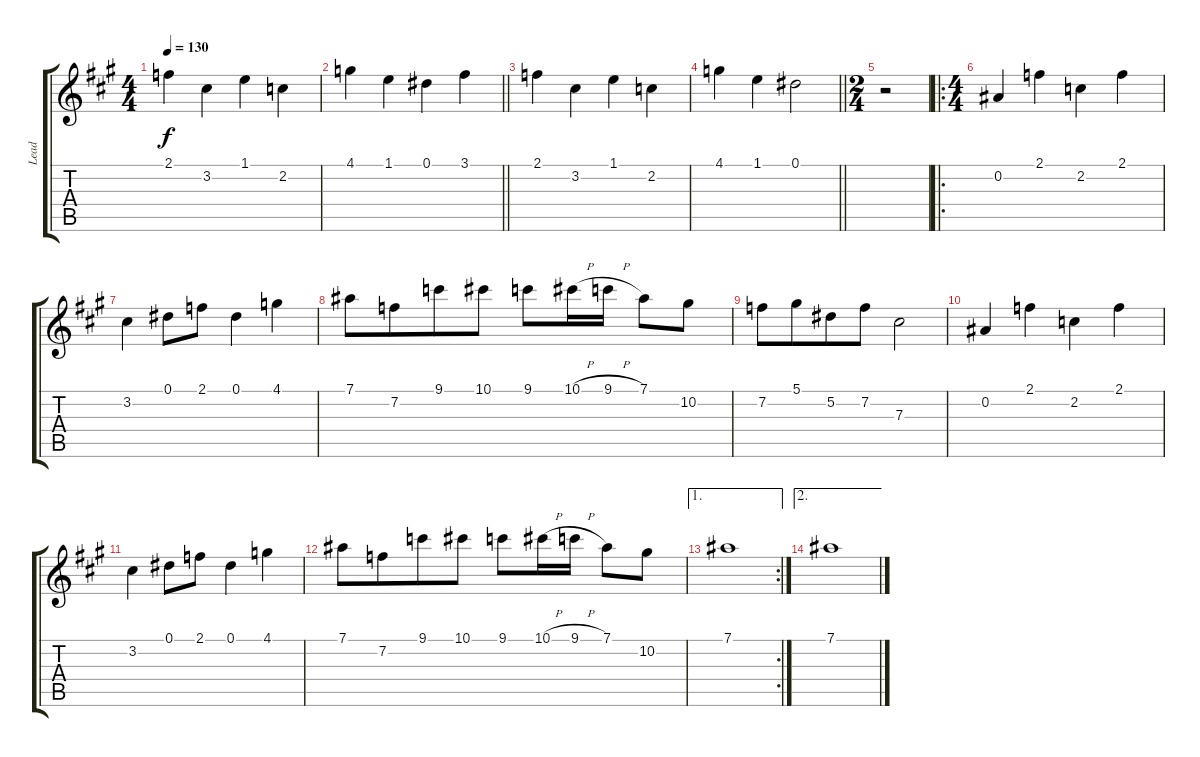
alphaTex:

\track ("Lead" "Lead") {instrument electricguitarclean}
\staff {score tabs}
\tuning (Eb4 Bb3 Gb3 Db3 Ab2 Eb2) {hide}
\ts (4 4)
\tempo 130
\clef g2
\ks a
2.1.4{dy f} 3.2.4 1.1.4 2.2.4 |
\barLineRight lightlight
4.1.4 1.1.4 0.1.4 3.1.4 |
2.1.4 3.2.4 1.1.4 2.2.4 |
\barLineRight lightlight
4.1.4 1.1.4 0.1.2 |
\ts (2 4)
r.2 |
\ro
\ts (4 4)
0.2.4 2.1.4 2.2.4 2.1.4 |
3.2.4 0.1.8 2.1.8 0.1.4 4.1.4 |
7.1.8 7.2.8{beam merge} 9.1.8 10.1.8 9.1.8 10.1{h}.16 9.1{h}.16 7.1.8 10.2.8 |
7.2.8 5.1.8{beam merge} 5.2.8 7.2.8 7.3.2 |
0.2.4 2.1.4 2.2.4 2.1.4 |
3.2.4 0.1.8 2.1.8 0.1.4 4.1.4 |
7.1.8 7.2.8{beam merge} 9.1.8 10.1.8 9.1.8 10.1{h}.16 9.1{h}.16 7.1.8 10.2.8 |
\ae 1
\rc 2
7.1.1 |
\ae 2
7.1.1
